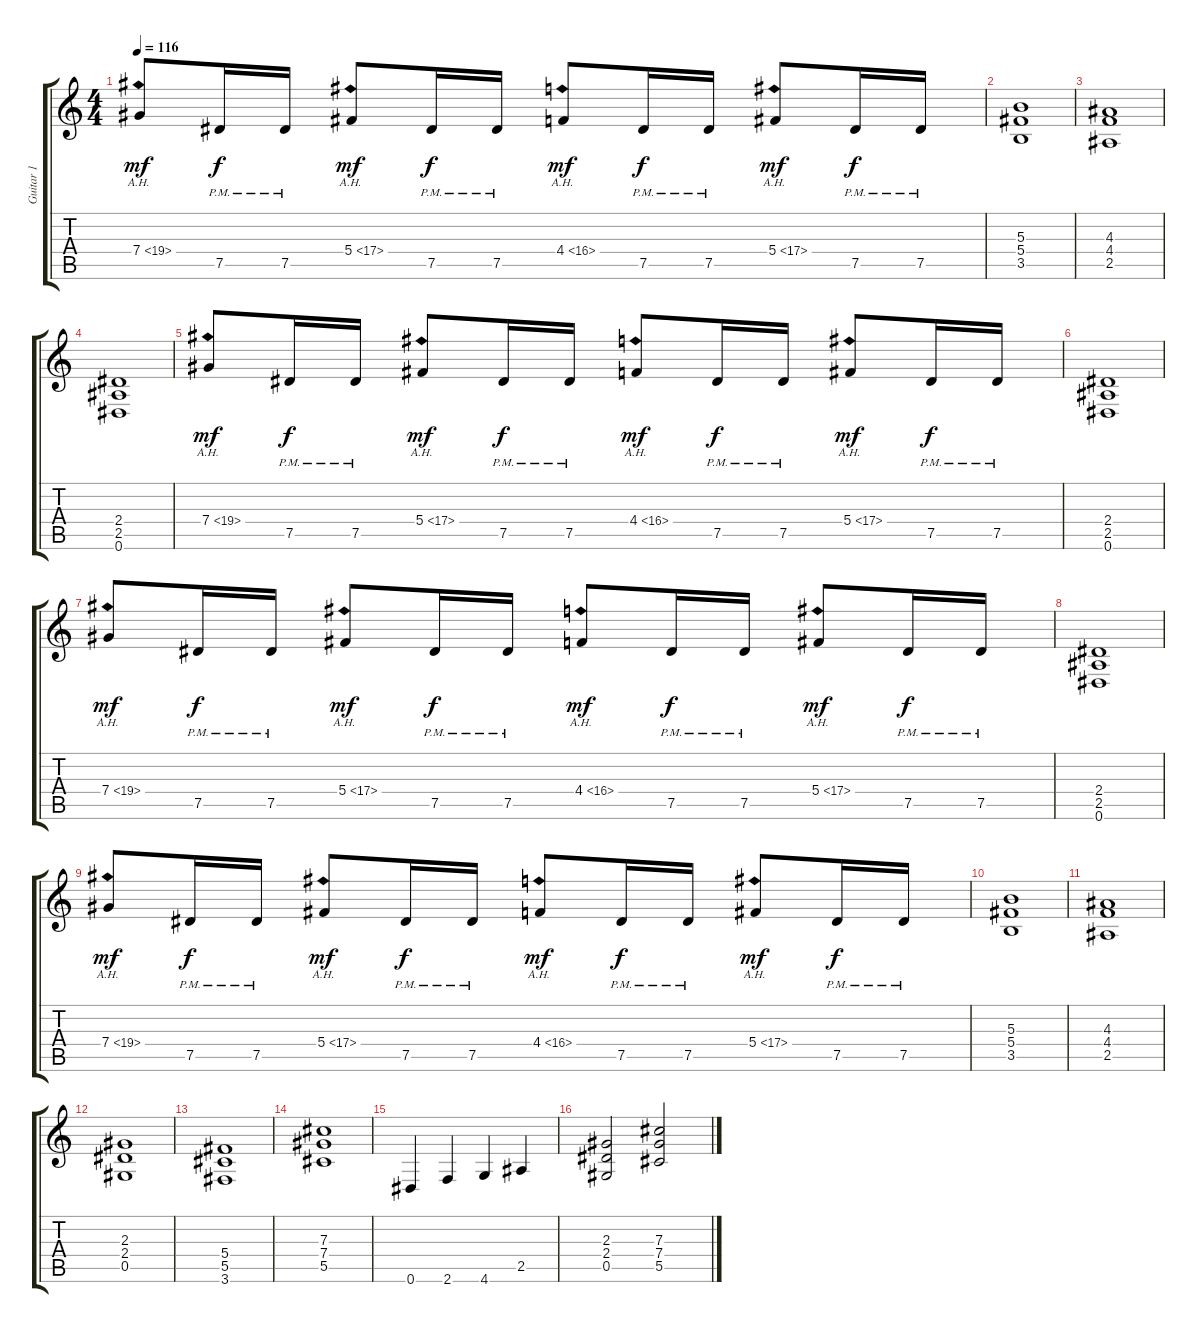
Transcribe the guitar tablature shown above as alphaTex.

\track ("Guitar 1" "Guitar 1") {instrument distortionguitar}
\staff {score tabs}
\tuning (Eb4 Bb3 Gb3 Db3 Ab2 Eb2) {hide}
\ts (4 4)
\tempo 116
\clef g2
\ks c
7.4{ah 12}.8{dy mf} 7.5{pm}.16{dy f} 7.5{pm}.16 5.4{ah 12}.8{dy mf} 7.5{pm}.16{dy f} 7.5{pm}.16 4.4{ah 12}.8{dy mf} 7.5{pm}.16{dy f} 7.5{pm}.16 5.4{ah 12}.8{dy mf} 7.5{pm}.16{dy f} 7.5{pm}.16 |
(5.3 5.4 3.5).1 |
(4.3 4.4 2.5).1 |
(2.4 2.5 0.6).1 |
7.4{ah 12}.8{dy mf} 7.5{pm}.16{dy f} 7.5{pm}.16 5.4{ah 12}.8{dy mf} 7.5{pm}.16{dy f} 7.5{pm}.16 4.4{ah 12}.8{dy mf} 7.5{pm}.16{dy f} 7.5{pm}.16 5.4{ah 12}.8{dy mf} 7.5{pm}.16{dy f} 7.5{pm}.16 |
(2.4 2.5 0.6).1 |
7.4{ah 12}.8{dy mf} 7.5{pm}.16{dy f} 7.5{pm}.16 5.4{ah 12}.8{dy mf} 7.5{pm}.16{dy f} 7.5{pm}.16 4.4{ah 12}.8{dy mf} 7.5{pm}.16{dy f} 7.5{pm}.16 5.4{ah 12}.8{dy mf} 7.5{pm}.16{dy f} 7.5{pm}.16 |
(2.4 2.5 0.6).1 |
7.4{ah 12}.8{dy mf} 7.5{pm}.16{dy f} 7.5{pm}.16 5.4{ah 12}.8{dy mf} 7.5{pm}.16{dy f} 7.5{pm}.16 4.4{ah 12}.8{dy mf} 7.5{pm}.16{dy f} 7.5{pm}.16 5.4{ah 12}.8{dy mf} 7.5{pm}.16{dy f} 7.5{pm}.16 |
(5.3 5.4 3.5).1 |
(4.3 4.4 2.5).1 |
(2.3 2.4 0.5).1 |
(5.4 5.5 3.6).1 |
(7.3 7.4 5.5).1 |
0.6.4 2.6.4 4.6.4 2.5.4 |
(2.3 2.4 0.5).2 (7.3 7.4 5.5).2
